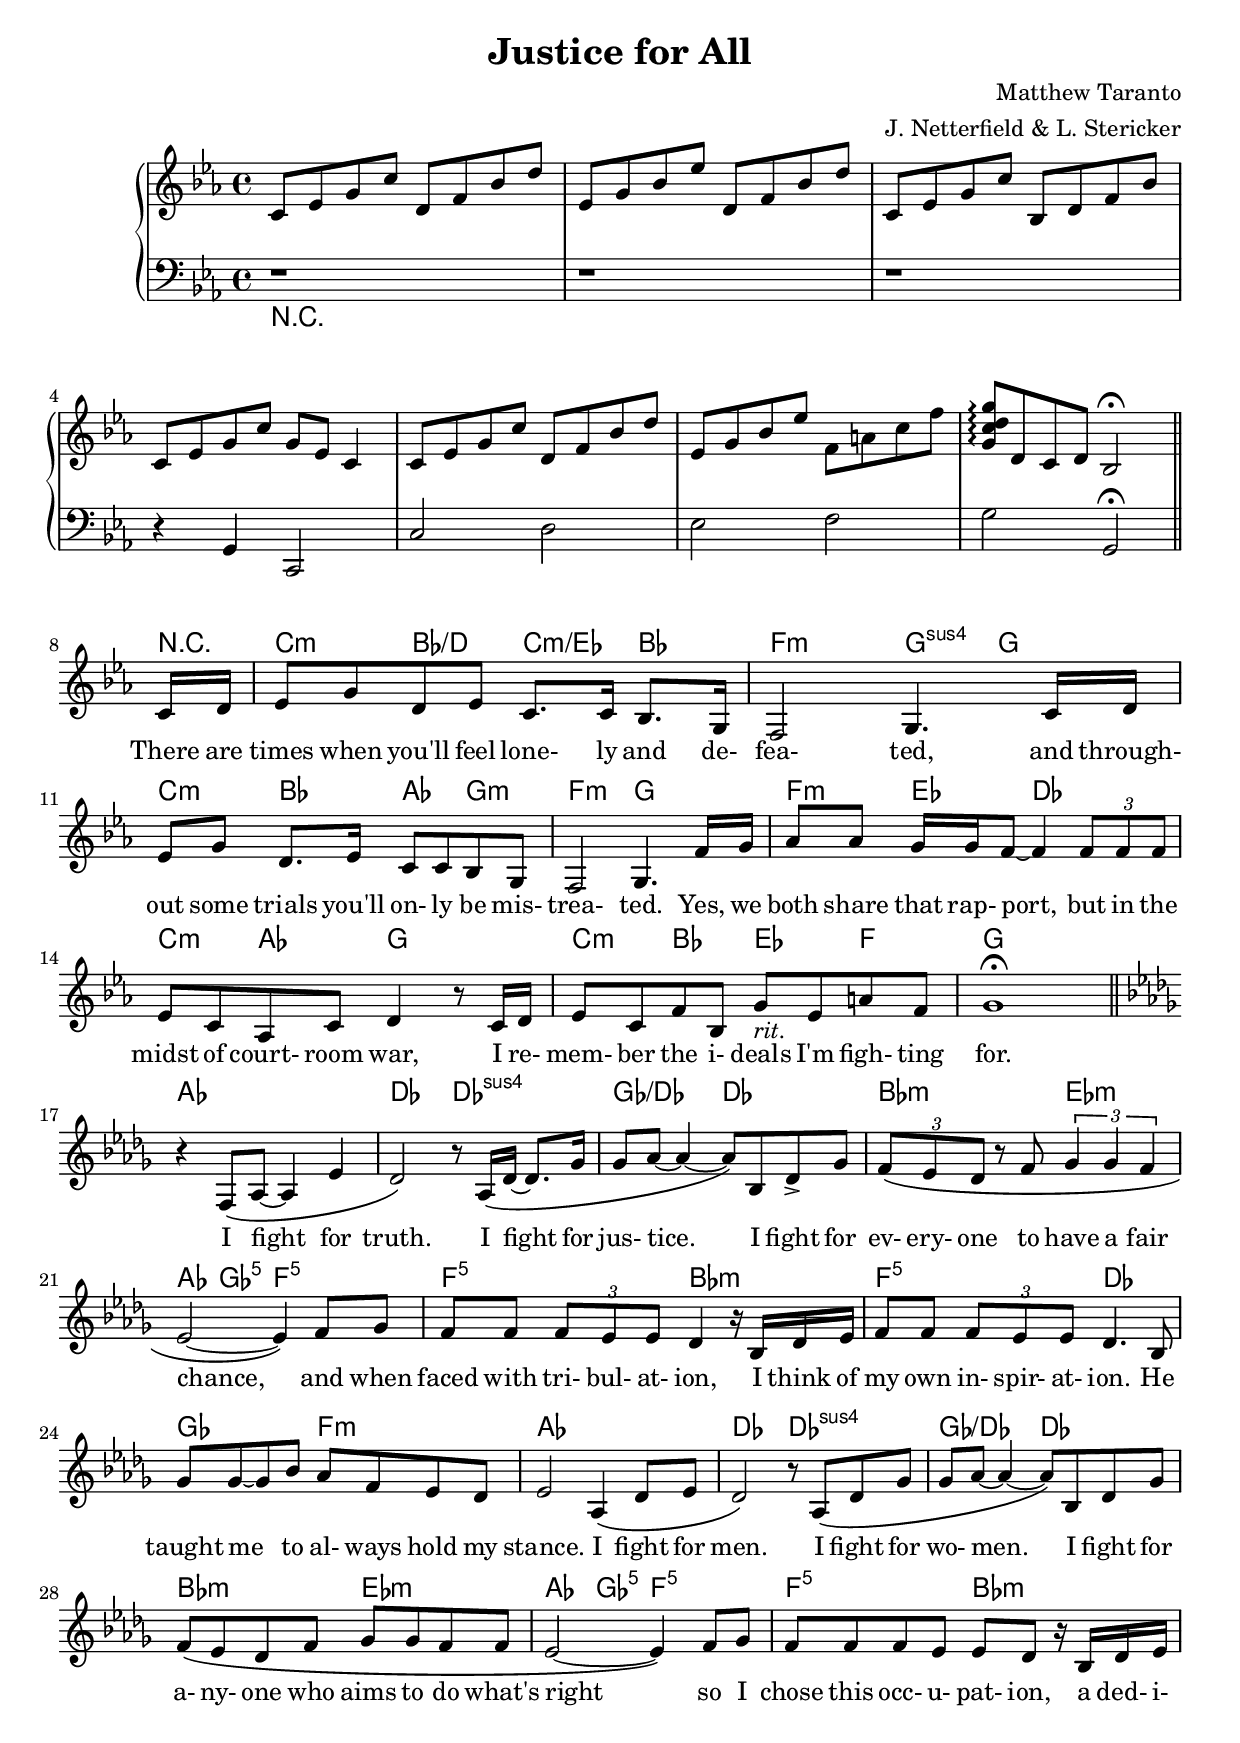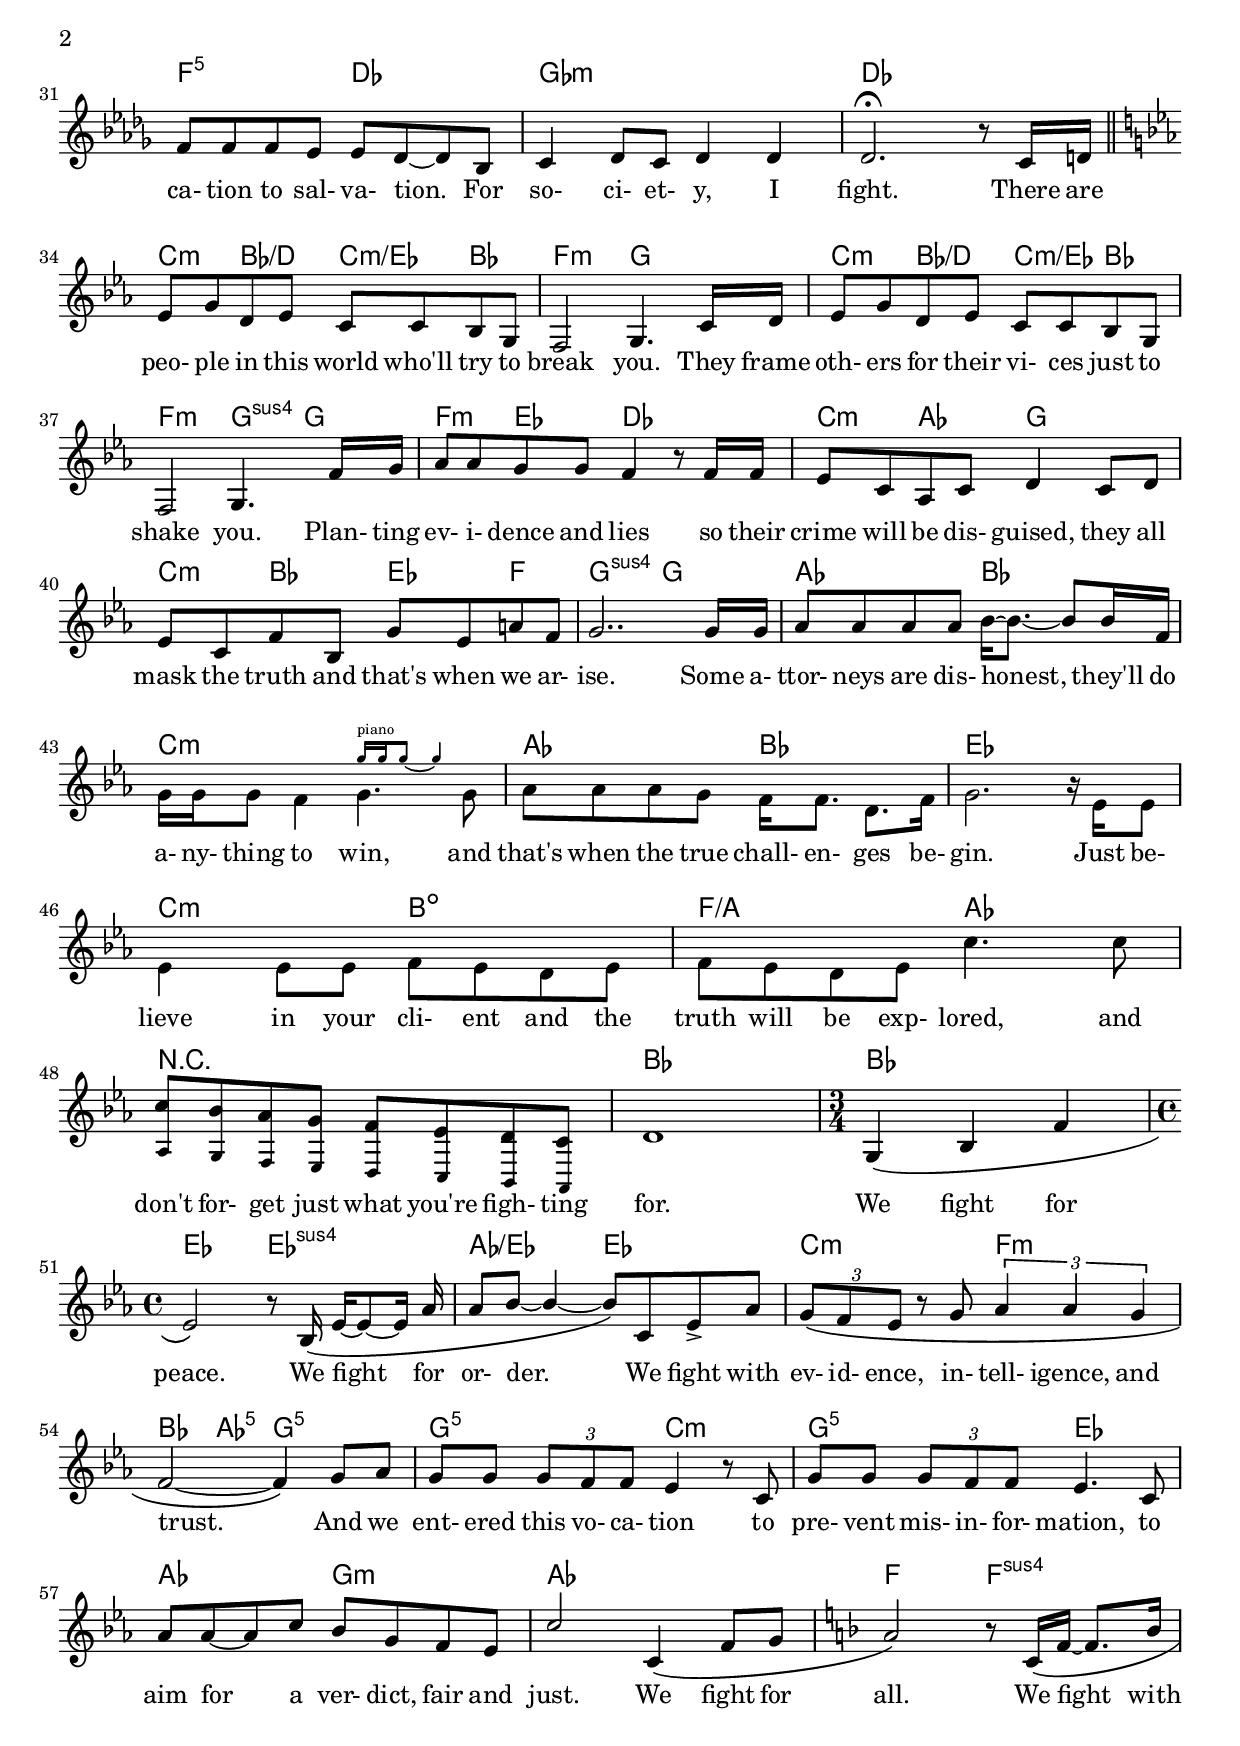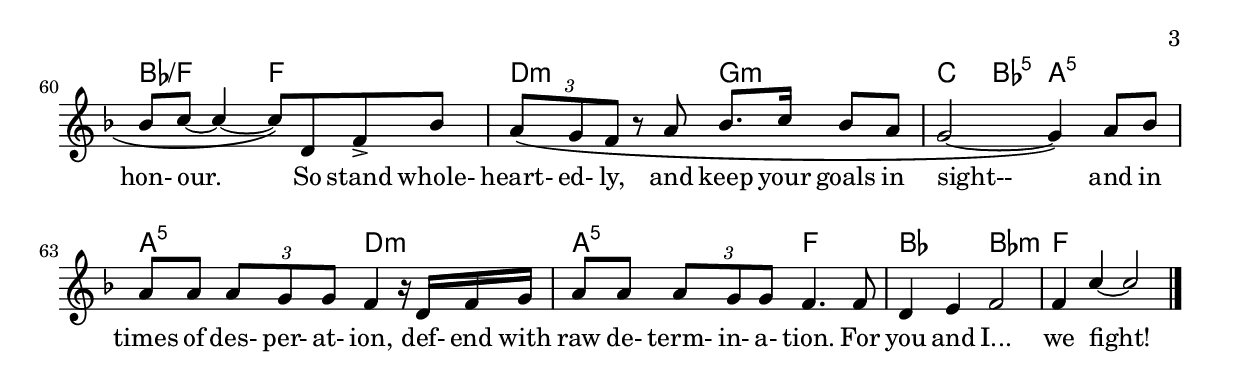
 \header {
  title = "Justice for All"
  composer = "Matthew Taranto"
  arranger = "J. Netterfield & L. Stericker"
}

\layout {   
  \context {     
    \Staff \RemoveEmptyStaves
    \override VerticalAxisGroup #'remove-first = ##t
  }
}

\score {
  <<
  \new PianoStaff \relative c' <<
    \new Staff {
      \key c \minor
      c8 ees g c
      d, f bes d |
      ees, g bes ees
      d, f bes d |
      c, ees g c
      bes, d f bes |
      c, ees g c g ees c4 |

      c8 ees g c
      d, f bes d |
      ees, g bes ees
      f, a c f |
      <g, c d g>8\arpeggio
      d c d bes2\fermata 
      \bar "||"
      % Hide time signature
      \override Staff.TimeSignature #'stencil = ##f

      % Without this, some extra space is added after the line...
      \once \set Staff.explicitKeySignatureVisibility = #end-of-line-invisible
      \break
    }
    \new Staff {
      \key c \minor
      \clef bass
      r1 |
      r1 |
      r1 |
      r4 g, c,2 |

      c'2
      d
      ees
      f |
      g2
      g,\fermata
      \bar "||"
      % Hide time signature
      \override Staff.TimeSignature #'stencil = ##f

      % Without this, some extra space is added after the line...
      \once \set Staff.explicitKeySignatureVisibility = #end-of-line-invisible
      \break
    }
  >> 
  \chords {
    R1*7

    % Without this, some extra space is added after the line...
    \once \set Staff.explicitKeySignatureVisibility = #end-of-line-invisible
    \break

    \time 1/8
    r8

    \time 4/4
    \powerChords
    
    c4:m bes/d c:m/ees bes
    f2:m g4:sus4 g

    c4:m bes aes g:m
    f2:m g

    f4:m ees des2
    c4:m aes g2

    c4:m bes ees f
    g1
    aes1

    des2 des:sus4
    ges/des des
    bes:m ees:m
    aes4 ges:1.5 f2:1.5

    f2:1.5 bes:m
    f2:1.5 des
    ges f:m
    aes1

    des2 des:sus4
    ges/des des
    bes:m ees:m
    aes4 ges:1.5 f2:1.5

    f2:1.5 bes:m
    f2:1.5 des
    ges1:m
    des1

    c4:m bes/d c:m/ees bes
    f2:m g2

    c4:m bes/d c:m/ees bes
    f2:m g4:sus4 g

    f4:m ees des2
    c4:m aes g2
    c4:m bes ees f
    g2:sus4 g

    aes bes
    c1:m
    aes2 bes
    ees1
    c2:m b:dim
    f/a aes

    r1
    bes

    \transpose des ees {
      \time 3/4
      aes2.
      \time 4/4

      des2 des:sus4
      ges/des des
      bes:m ees:m
      aes4 ges:1.5 f2:1.5

      f2:1.5 bes:m
      f2:1.5 des
      ges f:m
    }

    aes1

    \transpose des f {
      des2 des:sus4
      ges/des des
      bes:m ees:m
      aes4 ges:1.5 f2:1.5

      f2:1.5 bes:m
      f2:1.5 des
      ges2 ges2:m
      des1
    }
  }
  \new Staff \relative c {
    R1*7
    \override Staff.TimeSignature #'stencil = ##f

    % Without this, some extra space is added after the line...
    \once \set Staff.explicitKeySignatureVisibility = #end-of-line-invisible
    \break

    \key c \minor
    \time 1/8
    \new Voice = "vocals" {
      c'16 d
      \time 4/4
    
      ees8 g d ees c8. c16 bes8. g16 |
      f2 g4. c16 d |
      
      % Show future time signatures (remember, we got rid of them above...) 
      \override Staff.TimeSignature #'stencil = ##t

      ees8 g d8. ees16 c8 c bes g |
      f2 g4. f'16 g |

      aes8 aes g16 g f8 ~ f4
      \tuplet 3/2 { f8 f f } |
      ees c aes c d4
      r8 c16 d |
      ees8 c f bes, g'_\markup{\italic rit.} ees a f |
      g1  \fermata

      \bar "||"

      \key des \major
      r4 f,8\( aes8 ~ aes4 ees' |
      des2 \) r8 aes16 \( des ~ des8. ges16 |
      ges8 aes ~ aes4 ~ aes8 \)
      bes, des-> ges |
      \tuplet 3/2 {f \( ees des8} r f \tuplet 3/2 { ges4 ges f }|
      ees2 ~ ees4 \) f8 ges |
      f f \tuplet 3/2 {f ees ees} des4 r16 bes16 des ees |
      f8 f \tuplet 3/2 {f ees ees} des4. bes8 |
      ges' ges ~ ges bes aes f ees des |
      ees2  aes,4 \( des8 ees |
      
      des2 \) r8 aes  \( des ges |
      ges aes ~ aes4 ~ aes8 \)
      bes, des ges |
      f \( ees des8 f ges8 ges f f |
      ees2 ~ ees4 \) f8 ges |
      f f f ees ees des r16 bes16 des ees |
      f8 f f ees ees des ~ des bes |

      c4 des8 c des4 des |
      des2.\fermata r8 c16 d \bar "||"

      \break
      \key c \minor

      ees8 g d ees c c bes g |
      f2 g4. c16 d |

      ees8 g d ees c c bes g |
      f2 g4. f'16 g |

      aes8 aes g g f4
      r8 f16 f
      ees8 c aes c d4
      c8 d |
      ees c f bes, g' ees a f |
      g2.. g16  g |

      aes8 aes aes aes bes16 ~ bes8. ~ bes8 bes16 f |
      <<
        { \stemDown g16 g g8 f4 g4. g8 | }
        \new CueVoice {
          s2 \stemUp g'16^"piano" g g8 ~ g4 |
        }
      >>
      aes,8 aes aes g f16 f8. d f16 |
      g2. r16 ees ees8 |
      ees4 ees8 ees f8 ees d ees |
      f ees d ees c'4. c8 |
      {
        \stemUp
        <c \tweak font-size #-2 aes,>
        <bes \tweak font-size #-2 g,>
        <aes \tweak font-size #-2 f,>
        <g \tweak font-size #-2 ees,>
        <f \tweak font-size #-2 d,>
        <ees \tweak font-size #-2 c,>
        <d \tweak font-size #-2 bes,>
        <c \tweak font-size #-2 aes,> |
      }
      d1

      % (╯°□°）╯︵ ┻━┻)
      \time 3/4
      g,4 \( bes f'
      \time 4/4

      %  (╯°□°）╯︵ ┻━┻)
      \transpose des ees \relative des' {
        des2 \) r8 aes16 \( des [~ des8 ~ des16] ges |
        ges8 aes ~ aes4 ~ aes8 \)
        bes, des-> ges |
        \tuplet 3/2 {f \( ees des8} r f \tuplet 3/2 { ges4 ges f }|
        ees2 ~ ees4 \) f8 ges |
        f f \tuplet 3/2 {f ees ees} des4 r8 bes8 |
        f'  8 f \tuplet 3/2 {f ees ees} des4. bes8 |
        ges' ges ~ ges bes aes f ees des |
      }
      c'2 c,4 \( f8 g 

      % (╯°□°）╯︵ ┻━┻)
      \key f \major
      a2 \)
      \transpose des f \relative des' {
        r8 aes16 \( des ~ des8. ges16 |
        ges8 aes ~ aes4 ~ aes8 \)
        bes, des-> ges |
        \tuplet 3/2 {f \( ees des8} r f ges8. aes16 ges8 f |
        ees2 ~ ees4 \) f8 ges |
        f f \tuplet 3/2 {f ees ees} des4 r16 bes des ees |
        f8 f \tuplet 3/2 {f ees ees} des4. des8 |
      }
      d,4 e f2
      f4 c'4 ~ c2

      \bar "|."
    }
  }
  \new Lyrics \lyricsto "vocals" {
    There are times when you'll feel lone- ly and de-
    fea- ted, and through- out some trials you'll on- ly be mis-
    trea- ted. Yes, we
    both share that rap- port, but in the
    midst of court- room war, I re-
    mem- ber the i- deals I'm figh- ting
    for.

    I fight for truth.
    I fight for jus- tice.
    I fight for ev- ery- one to have a fair chance,
    
    and when faced with tri- bul- at- ion,
    I think of my own in- spir- at- ion.
    He taught me to al- ways hold my stance.

    I fight for men.
    I fight for wo- men.
    I fight for a- ny- one who aims to do what's right
    so I chose this occ- u- pat- ion,
    a ded- i- ca- tion to sal- va- tion.
    For so- ci- et- y, I fight.

    There are peo- ple in this world who'll try to break you.
    They frame oth- ers for their vi- ces just to shake you.
    Plan- ting ev- i- dence and lies
    so their crime will be dis- guised,
    they all mask the truth and that's when we ar- ise.

    Some a- ttor- neys are dis- honest, they'll do a- ny- thing to win,
    and that's when the true chall- en- ges be- gin.
    Just be- lieve in your cli- ent and the truth will be exp- lored,
    and don't for- get just what you're figh- ting for.

    We fight for peace.
    We fight for or- der.
    We fight with ev- id- ence, in- tell- igence, and trust.
    And we ent- ered this vo- ca- tion to
    pre- vent mis- in- for- mation, to
    aim for a ver- dict, fair and just.

    We fight for all.
    We fight with hon- our.
    So stand whole- heart- ed- ly,
    and keep your goals in sight--
    and in times of des- per- at- ion,
    def- end with raw de- term- in- a- tion.
    For you and I...
    we fight!
  }
  >>
}